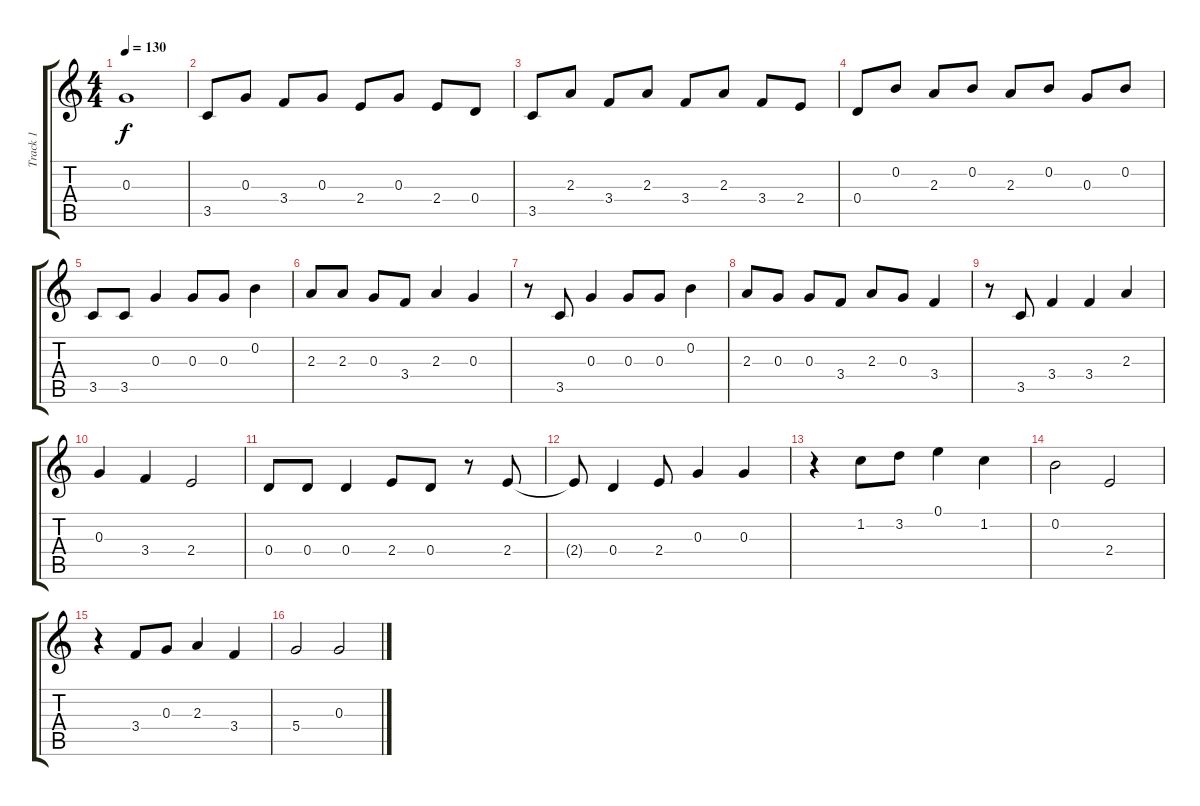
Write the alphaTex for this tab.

\track ("Track 1" "Track 1") {instrument acousticguitarnylon}
\staff {score tabs}
\tuning (E4 B3 G3 D3 A2 E2) {hide}
\ts (4 4)
\tempo 130
\clef g2
\ks c
0.3{t}.1{dy f} |
3.5.8 0.3.8 3.4.8 0.3.8 2.4.8 0.3.8 2.4.8 0.4.8 |
3.5.8 2.3.8 3.4.8 2.3.8 3.4.8 2.3.8 3.4.8 2.4.8 |
0.4.8 0.2.8 2.3.8 0.2.8 2.3.8 0.2.8 0.3.8 0.2.8 |
3.5.8 3.5.8 0.3.4 0.3.8 0.3.8 0.2.4 |
2.3.8 2.3.8 0.3.8 3.4.8 2.3.4 0.3.4 |
r.8 3.5.8 0.3.4 0.3.8 0.3.8 0.2.4 |
2.3.8 0.3.8 0.3.8 3.4.8 2.3.8 0.3.8 3.4.4 |
r.8 3.5.8 3.4.4 3.4.4 2.3.4 |
0.3.4 3.4.4 2.4.2 |
0.4.8 0.4.8 0.4.4 2.4.8 0.4.8 r.8 2.4.8 |
2.4{t}.8 0.4.4 2.4.8 0.3.4 0.3.4 |
r.4 1.2.8 3.2.8 0.1.4 1.2.4 |
0.2.2 2.4.2 |
r.4 3.4.8 0.3.8 2.3.4 3.4.4 |
5.4.2 0.3.2
